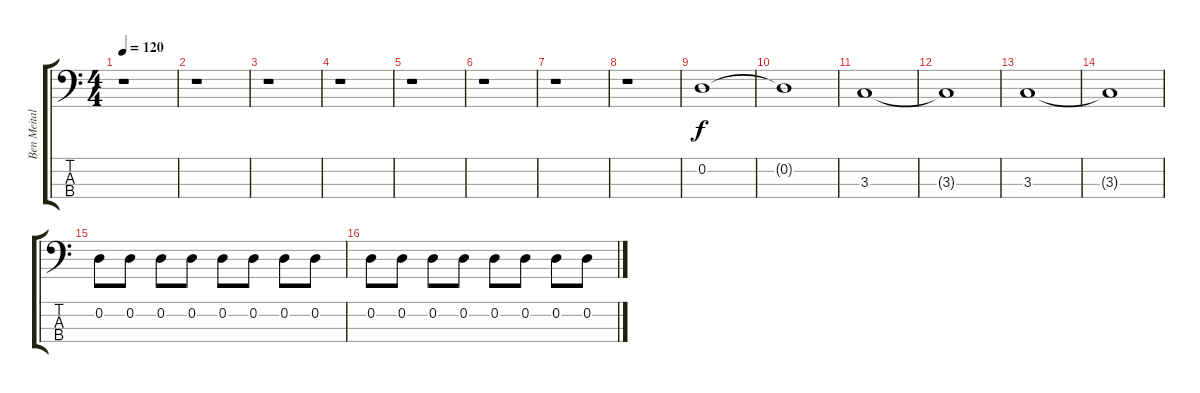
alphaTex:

\track ("Ben Meital" "Ben Meital") {instrument electricbassfinger}
\staff {score tabs}
\tuning (G2 D2 A1 E1) {hide}
\ts (4 4)
\tempo 120
\clef f4
\ks c
r.1{dy f instrument electricbassfinger} |
r.1 |
r.1 |
r.1 |
r.1 |
r.1 |
r.1 |
r.1 |
0.2.1 |
0.2{t}.1 |
3.3.1 |
3.3{t}.1 |
3.3.1 |
3.3{t}.1 |
0.2.8 0.2.8 0.2.8 0.2.8 0.2.8 0.2.8 0.2.8 0.2.8 |
0.2.8 0.2.8 0.2.8 0.2.8 0.2.8 0.2.8 0.2.8 0.2.8
